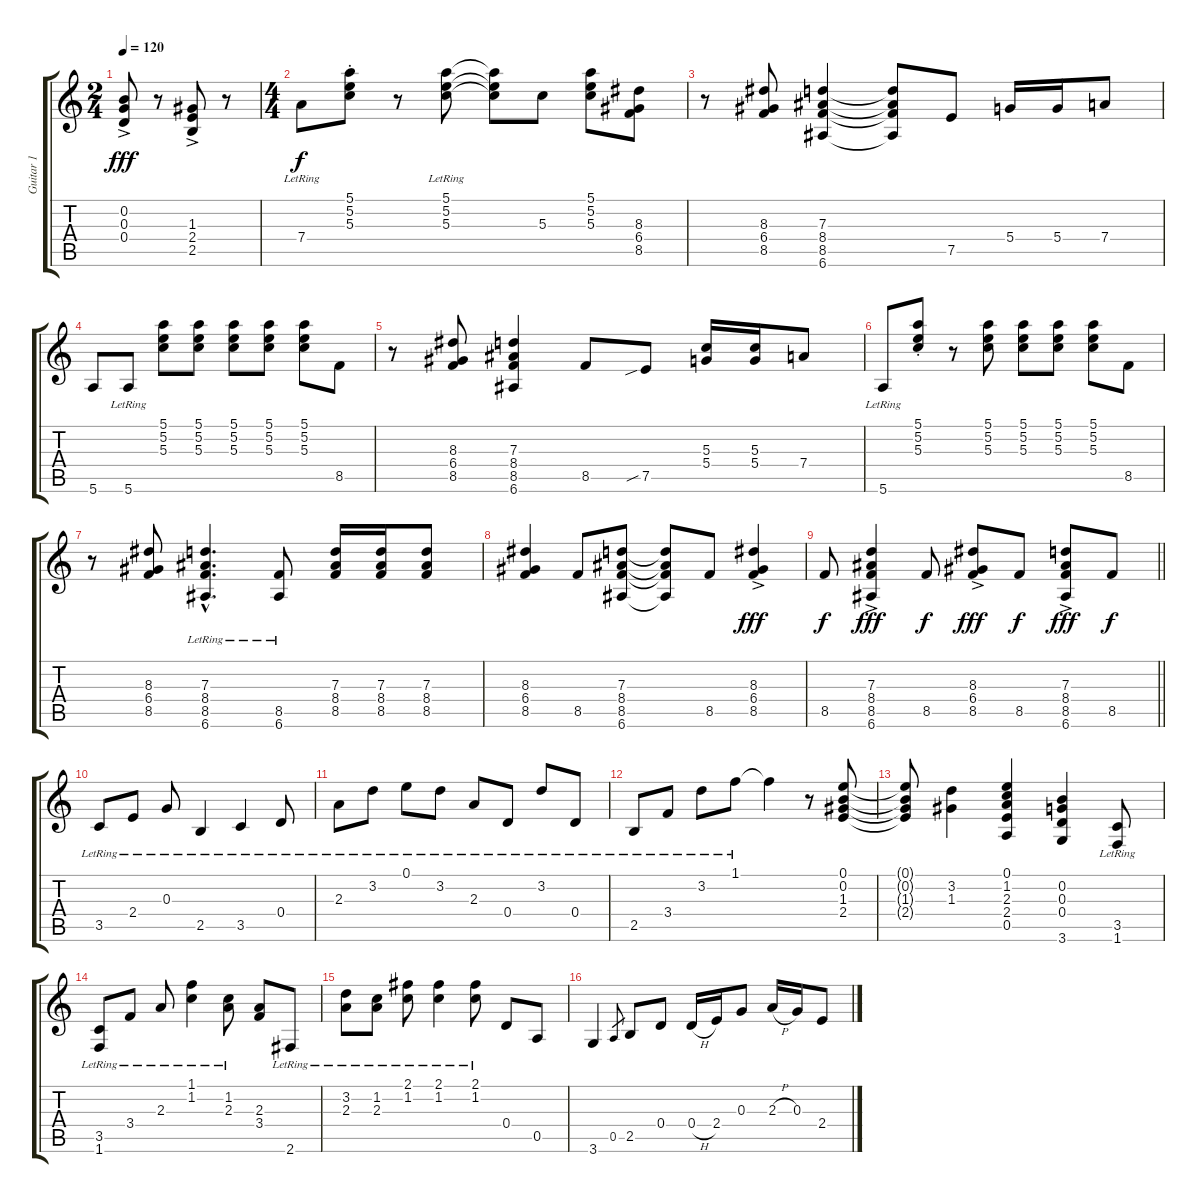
\track ("Guitar 1" "Guitar 1") {instrument electricguitarclean}
\staff {score tabs}
\tuning (E4 B3 G3 D3 A2 E2) {hide}
\ts (2 4)
\tempo 120
\clef g2
\ks c
(0.2{ac} 0.3{ac} 0.4{ac}).8{dy fff} r.8 (1.3{ac} 2.4{ac} 2.5{ac}).8 r.8 |
\ts (4 4)
7.4{lr}.8{dy f} (5.1{st} 5.2{st} 5.3{st}).8 r.8 (5.1{lr} 5.2{lr} 5.3).8 (5.1{t} 5.2{t} 5.3{t}).8 5.3.8 (5.1 5.2 5.3).8 (8.3 6.4 8.5).8 |
r.8 (8.3 6.4 8.5).8 (7.3 8.4 8.5 6.6).4 (7.3{t} 8.4{t} 8.5{t} 6.6{t}).8 7.5.8 5.4.16 5.4.16 7.4.8 |
5.6.8 5.6{lr}.8 (5.1 5.2 5.3).8 (5.1 5.2 5.3).8 (5.1 5.2 5.3).8 (5.1 5.2 5.3).8 (5.1 5.2 5.3).8 8.5.8 |
r.8 (8.3 6.4 8.5).8 (7.3 8.4 8.5 6.6).4 8.5.8 7.5{sib}.8 (5.3 5.4).16 (5.3 5.4).16 7.4.8 |
5.6{lr}.8 (5.1{st} 5.2{st} 5.3{st}).8 r.8 (5.1 5.2 5.3).8 (5.1 5.2 5.3).8 (5.1 5.2 5.3).8 (5.1 5.2 5.3).8 8.5.8 |
r.8 (8.3 6.4 8.5).8 (7.3{hac lr} 8.4{hac lr} 8.5{hac} 6.6{hac}).4{d} (8.5{lr} 6.6{lr}).8 (7.3 8.4 8.5).16 (7.3 8.4 8.5).16 (7.3 8.4 8.5).8 |
(8.3 6.4 8.5).4 8.5.8 (7.3 8.4 8.5 6.6).8 (7.3{t} 8.4{t} 8.5{t} 6.6{t}).8 8.5.8 (8.3{ac} 6.4{ac} 8.5{ac}).4{dy fff} |
\barLineRight lightlight
8.5.8{dy f} (7.3{ac} 8.4{ac} 8.5{ac} 6.6{ac}).4{dy fff} 8.5.8{dy f} (8.3{ac} 6.4{ac} 8.5{ac}).8{dy fff} 8.5.8{dy f} (7.3{ac} 8.4{ac} 8.5{ac} 6.6{ac}).8{dy fff} 8.5.8{dy f} |
3.5{lr}.8 2.4{lr}.8 0.3{lr}.8 2.5{lr}.4 3.5{lr}.4 0.4{lr}.8 |
2.3{lr}.8 3.2{lr}.8 0.1{lr}.8 3.2{lr}.8 2.3{lr}.8 0.4{lr}.8 3.2{lr}.8 0.4{lr}.8 |
2.5{lr}.8 3.4{lr}.8 3.2{lr}.8 1.1{lr}.8 1.1{t}.4 r.8 (0.1 0.2 1.3 2.4).8 |
(0.1{t} 0.2{t} 1.3{t} 2.4{t}).8 (3.2 1.3).4 (0.1 1.2 2.3 2.4 0.5).4 (0.2 0.3 0.4 3.6).4 (3.5{lr} 1.6{lr}).8 |
(3.5{lr} 1.6{lr}).8 3.4{lr}.8 2.3{lr}.8 (1.1{lr} 1.2{lr}).4 (1.2{lr} 2.3{lr}).8 (2.3 3.4).8 2.6{lr}.8 |
(3.2 2.3{lr}).8 (1.2{lr} 2.3{lr}).8 (2.1{lr} 1.2{lr}).8 (2.1{lr} 1.2{lr}).4 (2.1{lr} 1.2{lr}).8 0.4.8 0.5.8 |
3.6.4 0.5.8{gr} 2.5.8 0.4.8 0.4{h}.16 2.4.16 0.3.8 2.3{h}.16 0.3.16 2.4.8
